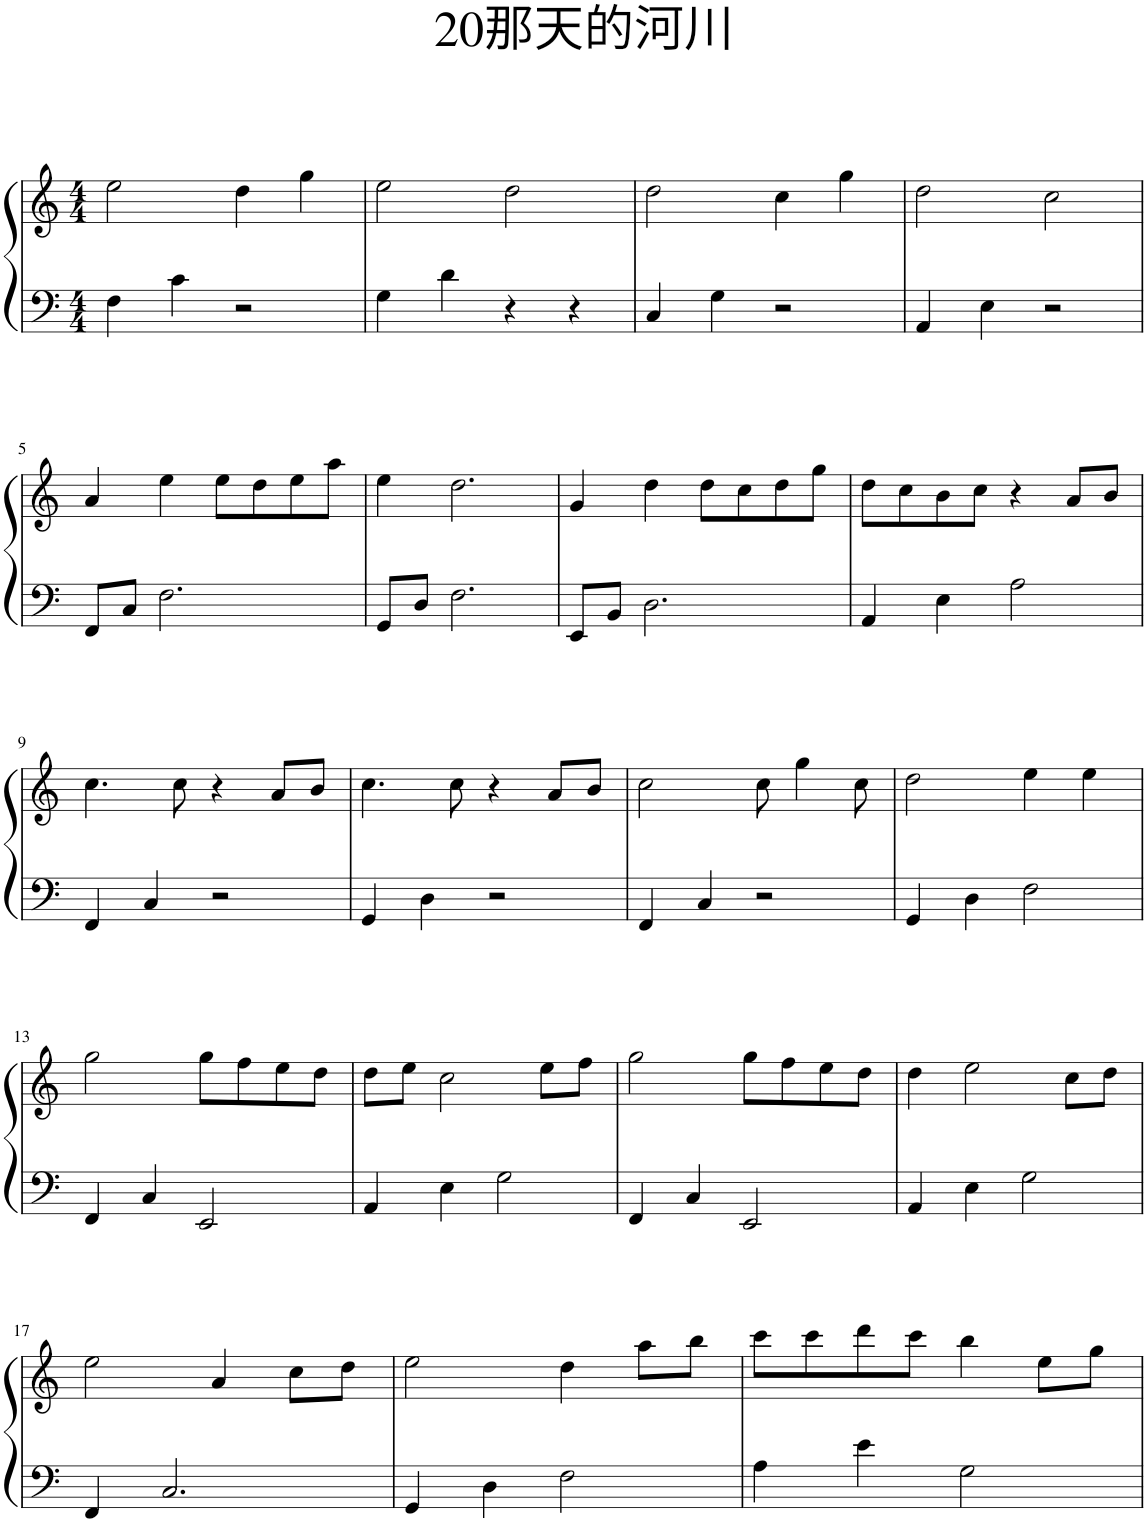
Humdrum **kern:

**kern	**kern
*part1	*part1
*staff2	*staff1
*I"钢琴	*
*clefF4	*clefG2
*k[]	*k[]
*M4/4	*M4/4
=1	=1
4F\	2ee\
4c\	.
2r	4dd\
.	4gg\
=2	=2
4G\	2ee\
4d\	.
4r	2dd\
4r	.
=3	=3
4C/	2dd\
4G\	.
2r	4cc\
.	4gg\
=4	=4
4AA/	2dd\
4E\	.
2r	2cc\
!!LO:LB:g=z
=5	=5
8FF/L	4a/
8C/J	.
2.F\	4ee\
.	8ee\L
.	8dd\
.	8ee\
.	8aa\J
=6	=6
8GG/L	4ee\
8D/J	.
2.F\	2.dd\
=7	=7
8EE/L	4g/
8BB/J	.
2.D\	4dd\
.	8dd\L
.	8cc\
.	8dd\
.	8gg\J
=8	=8
4AA/	8dd\L
.	8cc\
4E\	8b\
.	8cc\J
2A\	4r
.	8a/L
.	8b/J
!!LO:LB:g=z
=9	=9
4FF/	4.cc\
4C/	.
.	8cc\
2r	4r
.	8a/L
.	8b/J
=10	=10
4GG/	4.cc\
4D\	.
.	8cc\
2r	4r
.	8a/L
.	8b/J
=11	=11
4FF/	2cc\
4C/	.
2r	8cc\
.	4gg\
.	8cc\
=12	=12
4GG/	2dd\
4D\	.
2F\	4ee\
.	4ee\
!!LO:LB:g=z
=13	=13
4FF/	2gg\
4C/	.
2EE/	8gg\L
.	8ff\
.	8ee\
.	8dd\J
=14	=14
4AA/	8dd\L
.	8ee\J
4E\	2cc\
2G\	.
.	8ee\L
.	8ff\J
=15	=15
4FF/	2gg\
4C/	.
2EE/	8gg\L
.	8ff\
.	8ee\
.	8dd\J
=16	=16
4AA/	4dd\
4E\	2ee\
2G\	.
.	8cc\L
.	8dd\J
!!LO:LB:g=z
=17	=17
4FF/	2ee\
2.C/	.
.	4a/
.	8cc\L
.	8dd\J
=18	=18
4GG/	2ee\
4D\	.
2F\	4dd\
.	8aa\L
.	8bb\J
=19	=19
4A\	8ccc\L
.	8ccc\
4e\	8ddd\
.	8ccc\J
2G\	4bb\
.	8ee\L
.	8gg\J
=	=
*-	*-
